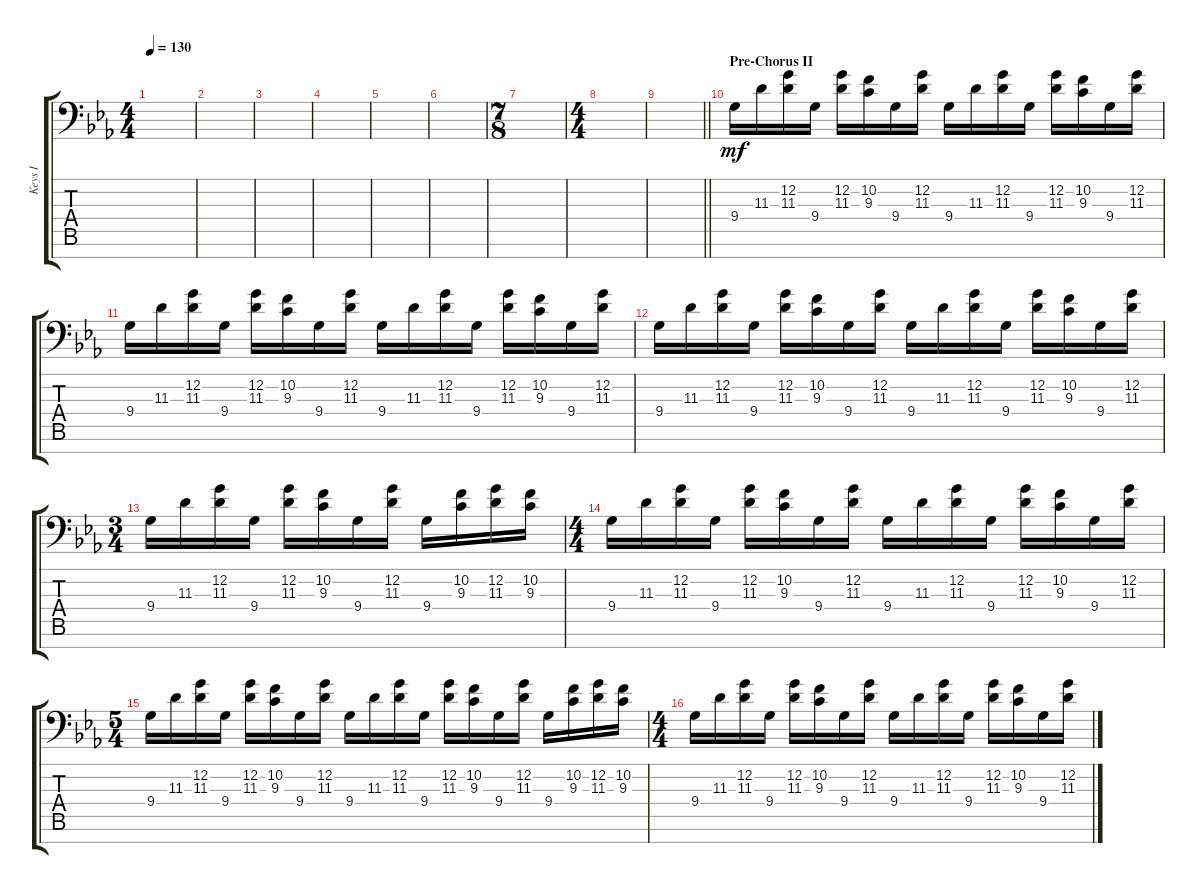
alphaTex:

\track ("Keys I" "Keys I") {instrument stringensemble1}
\staff {score tabs}
\tuning (C4 G3 Eb3 Bb2 F2 C2 G1) {hide}
\ts (4 4)
\tempo 130
\clef f4
\ks cminor
|
|
|
|
|
|
\ts (7 8)
|
\ts (4 4)
|
\barLineRight lightlight
|
\section ("" "Pre-Chorus II")
9.4.16{dy mf volume 8 balance 14 instrument vibraphone} 11.3.16 (12.2 11.3).16 9.4.16 (12.2 11.3).16 (10.2 9.3).16 9.4.16 (12.2 11.3).16 9.4.16 11.3.16 (12.2 11.3).16 9.4.16 (12.2 11.3).16 (10.2 9.3).16 9.4.16 (12.2 11.3).16 |
9.4.16 11.3.16 (12.2 11.3).16 9.4.16 (12.2 11.3).16 (10.2 9.3).16 9.4.16 (12.2 11.3).16 9.4.16 11.3.16 (12.2 11.3).16{balance 2} 9.4.16 (12.2 11.3).16 (10.2 9.3).16 9.4.16 (12.2 11.3).16 |
9.4.16 11.3.16 (12.2 11.3).16 9.4.16 (12.2 11.3).16 (10.2 9.3).16 9.4.16 (12.2 11.3).16 9.4.16 11.3.16 (12.2 11.3).16 9.4.16 (12.2 11.3).16 (10.2 9.3).16 9.4.16 (12.2 11.3).16 |
\ts (3 4)
9.4.16 11.3.16 (12.2 11.3).16 9.4.16 (12.2 11.3).16 (10.2 9.3).16 9.4.16 (12.2 11.3).16 9.4.16 (10.2 9.3).16 (12.2 11.3).16 (10.2 9.3).16{balance 14} |
\ts (4 4)
9.4.16 11.3.16 (12.2 11.3).16 9.4.16 (12.2 11.3).16 (10.2 9.3).16 9.4.16 (12.2 11.3).16 9.4.16 11.3.16 (12.2 11.3).16 9.4.16 (12.2 11.3).16 (10.2 9.3).16 9.4.16 (12.2 11.3).16 |
\ts (5 4)
9.4.16 11.3.16 (12.2 11.3).16 9.4.16 (12.2 11.3).16 (10.2 9.3).16 9.4.16 (12.2 11.3).16 9.4.16 11.3.16 (12.2 11.3).16 9.4.16 (12.2 11.3).16 (10.2 9.3).16 9.4.16 (12.2 11.3).16{balance 8} 9.4.16 (10.2 9.3).16 (12.2 11.3).16 (10.2 9.3).16 |
\ts (4 4)
9.4.16 11.3.16 (12.2 11.3).16 9.4.16 (12.2 11.3).16 (10.2 9.3).16 9.4.16 (12.2 11.3).16 9.4.16 11.3.16 (12.2 11.3).16 9.4.16 (12.2 11.3).16 (10.2 9.3).16 9.4.16 (12.2 11.3).16
